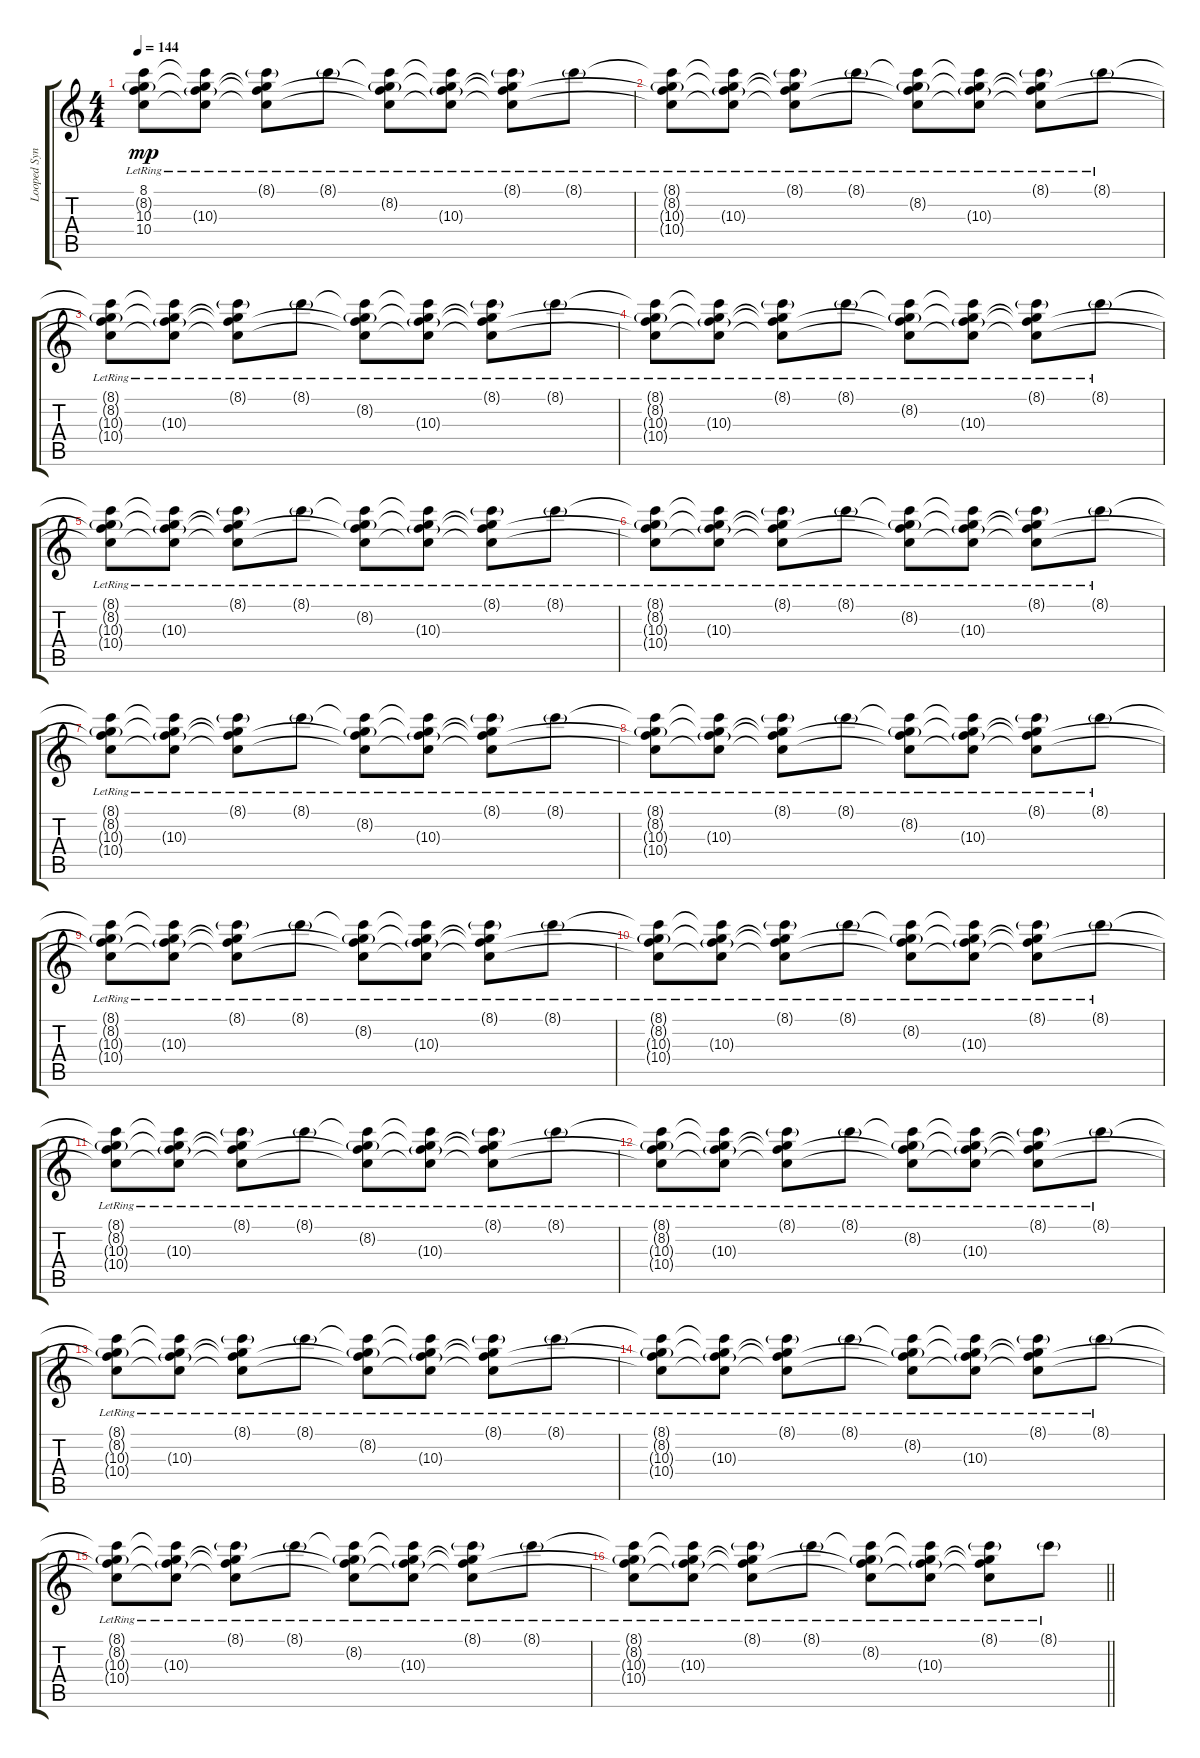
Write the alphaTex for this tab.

\track ("Looped Synth" "Looped Syn") {instrument acousticguitarsteel}
\staff {score tabs}
\tuning (E4 B3 G3 D3 A2 E2) {hide}
\ts (4 4)
\tempo 144
\clef g2
\ks c
(8.1{t} 8.2{g lr} 10.3{t} 10.4{t}).8{dy mp} (8.1{t} 8.2{t} 10.3{g lr} 10.4{t}).8 (8.1{g lr} 8.2{t} 10.3{t} 10.4{t}).8 8.1{g lr}.8 (8.1{t} 8.2{g lr} 10.3{t} 10.4{t}).8 (8.1{t} 8.2{t} 10.3{g lr} 10.4{t}).8 (8.1{g lr} 8.2{t} 10.3{t} 10.4{t}).8 8.1{g lr}.8 |
(8.1{t} 8.2{g lr} 10.3{t} 10.4{t}).8 (8.1{t} 8.2{t} 10.3{g lr} 10.4{t}).8 (8.1{g lr} 8.2{t} 10.3{t} 10.4{t}).8 8.1{g lr}.8 (8.1{t} 8.2{g lr} 10.3{t} 10.4{t}).8 (8.1{t} 8.2{t} 10.3{g lr} 10.4{t}).8 (8.1{g lr} 8.2{t} 10.3{t} 10.4{t}).8 8.1{g lr}.8 |
(8.1{t} 8.2{g lr} 10.3{t} 10.4{t}).8 (8.1{t} 8.2{t} 10.3{g lr} 10.4{t}).8 (8.1{g lr} 8.2{t} 10.3{t} 10.4{t}).8 8.1{g lr}.8 (8.1{t} 8.2{g lr} 10.3{t} 10.4{t}).8 (8.1{t} 8.2{t} 10.3{g lr} 10.4{t}).8 (8.1{g lr} 8.2{t} 10.3{t} 10.4{t}).8 8.1{g lr}.8 |
(8.1{t} 8.2{g lr} 10.3{t} 10.4{t}).8 (8.1{t} 8.2{t} 10.3{g lr} 10.4{t}).8 (8.1{g lr} 8.2{t} 10.3{t} 10.4{t}).8 8.1{g lr}.8 (8.1{t} 8.2{g lr} 10.3{t} 10.4{t}).8 (8.1{t} 8.2{t} 10.3{g lr} 10.4{t}).8 (8.1{g lr} 8.2{t} 10.3{t} 10.4{t}).8 8.1{g lr}.8 |
(8.1{t} 8.2{g lr} 10.3{t} 10.4{t}).8 (8.1{t} 8.2{t} 10.3{g lr} 10.4{t}).8 (8.1{g lr} 8.2{t} 10.3{t} 10.4{t}).8 8.1{g lr}.8 (8.1{t} 8.2{g lr} 10.3{t} 10.4{t}).8 (8.1{t} 8.2{t} 10.3{g lr} 10.4{t}).8 (8.1{g lr} 8.2{t} 10.3{t} 10.4{t}).8 8.1{g lr}.8 |
(8.1{t} 8.2{g lr} 10.3{t} 10.4{t}).8 (8.1{t} 8.2{t} 10.3{g lr} 10.4{t}).8 (8.1{g lr} 8.2{t} 10.3{t} 10.4{t}).8 8.1{g lr}.8 (8.1{t} 8.2{g lr} 10.3{t} 10.4{t}).8 (8.1{t} 8.2{t} 10.3{g lr} 10.4{t}).8 (8.1{g lr} 8.2{t} 10.3{t} 10.4{t}).8 8.1{g lr}.8 |
(8.1{t} 8.2{g lr} 10.3{t} 10.4{t}).8 (8.1{t} 8.2{t} 10.3{g lr} 10.4{t}).8 (8.1{g lr} 8.2{t} 10.3{t} 10.4{t}).8 8.1{g lr}.8 (8.1{t} 8.2{g lr} 10.3{t} 10.4{t}).8 (8.1{t} 8.2{t} 10.3{g lr} 10.4{t}).8 (8.1{g lr} 8.2{t} 10.3{t} 10.4{t}).8 8.1{g lr}.8 |
(8.1{t} 8.2{g lr} 10.3{t} 10.4{t}).8 (8.1{t} 8.2{t} 10.3{g lr} 10.4{t}).8 (8.1{g lr} 8.2{t} 10.3{t} 10.4{t}).8 8.1{g lr}.8 (8.1{t} 8.2{g lr} 10.3{t} 10.4{t}).8 (8.1{t} 8.2{t} 10.3{g lr} 10.4{t}).8 (8.1{g lr} 8.2{t} 10.3{t} 10.4{t}).8 8.1{g lr}.8 |
(8.1{t} 8.2{g lr} 10.3{t} 10.4{t}).8 (8.1{t} 8.2{t} 10.3{g lr} 10.4{t}).8 (8.1{g lr} 8.2{t} 10.3{t} 10.4{t}).8 8.1{g lr}.8 (8.1{t} 8.2{g lr} 10.3{t} 10.4{t}).8 (8.1{t} 8.2{t} 10.3{g lr} 10.4{t}).8 (8.1{g lr} 8.2{t} 10.3{t} 10.4{t}).8 8.1{g lr}.8 |
(8.1{t} 8.2{g lr} 10.3{t} 10.4{t}).8 (8.1{t} 8.2{t} 10.3{g lr} 10.4{t}).8 (8.1{g lr} 8.2{t} 10.3{t} 10.4{t}).8 8.1{g lr}.8 (8.1{t} 8.2{g lr} 10.3{t} 10.4{t}).8 (8.1{t} 8.2{t} 10.3{g lr} 10.4{t}).8 (8.1{g lr} 8.2{t} 10.3{t} 10.4{t}).8 8.1{g lr}.8 |
(8.1{t} 8.2{g lr} 10.3{t} 10.4{t}).8 (8.1{t} 8.2{t} 10.3{g lr} 10.4{t}).8 (8.1{g lr} 8.2{t} 10.3{t} 10.4{t}).8 8.1{g lr}.8 (8.1{t} 8.2{g lr} 10.3{t} 10.4{t}).8 (8.1{t} 8.2{t} 10.3{g lr} 10.4{t}).8 (8.1{g lr} 8.2{t} 10.3{t} 10.4{t}).8 8.1{g lr}.8 |
(8.1{t} 8.2{g lr} 10.3{t} 10.4{t}).8 (8.1{t} 8.2{t} 10.3{g lr} 10.4{t}).8 (8.1{g lr} 8.2{t} 10.3{t} 10.4{t}).8 8.1{g lr}.8 (8.1{t} 8.2{g lr} 10.3{t} 10.4{t}).8 (8.1{t} 8.2{t} 10.3{g lr} 10.4{t}).8 (8.1{g lr} 8.2{t} 10.3{t} 10.4{t}).8 8.1{g lr}.8 |
(8.1{t} 8.2{g lr} 10.3{t} 10.4{t}).8 (8.1{t} 8.2{t} 10.3{g lr} 10.4{t}).8 (8.1{g lr} 8.2{t} 10.3{t} 10.4{t}).8 8.1{g lr}.8 (8.1{t} 8.2{g lr} 10.3{t} 10.4{t}).8 (8.1{t} 8.2{t} 10.3{g lr} 10.4{t}).8 (8.1{g lr} 8.2{t} 10.3{t} 10.4{t}).8 8.1{g lr}.8 |
(8.1{t} 8.2{g lr} 10.3{t} 10.4{t}).8 (8.1{t} 8.2{t} 10.3{g lr} 10.4{t}).8 (8.1{g lr} 8.2{t} 10.3{t} 10.4{t}).8 8.1{g lr}.8 (8.1{t} 8.2{g lr} 10.3{t} 10.4{t}).8 (8.1{t} 8.2{t} 10.3{g lr} 10.4{t}).8 (8.1{g lr} 8.2{t} 10.3{t} 10.4{t}).8 8.1{g lr}.8 |
(8.1{t} 8.2{g lr} 10.3{t} 10.4{t}).8 (8.1{t} 8.2{t} 10.3{g lr} 10.4{t}).8 (8.1{g lr} 8.2{t} 10.3{t} 10.4{t}).8 8.1{g lr}.8 (8.1{t} 8.2{g lr} 10.3{t} 10.4{t}).8 (8.1{t} 8.2{t} 10.3{g lr} 10.4{t}).8 (8.1{g lr} 8.2{t} 10.3{t} 10.4{t}).8 8.1{g lr}.8 |
\barLineRight lightlight
(8.1{t} 8.2{g lr} 10.3{t} 10.4{t}).8 (8.1{t} 8.2{t} 10.3{g lr} 10.4{t}).8 (8.1{g lr} 8.2{t} 10.3{t} 10.4{t}).8 8.1{g lr}.8 (8.1{t} 8.2{g lr} 10.3{t} 10.4{t}).8 (8.1{t} 8.2{t} 10.3{g lr} 10.4{t}).8 (8.1{g lr} 8.2{t} 10.3{t} 10.4{t}).8 8.1{g lr}.8
